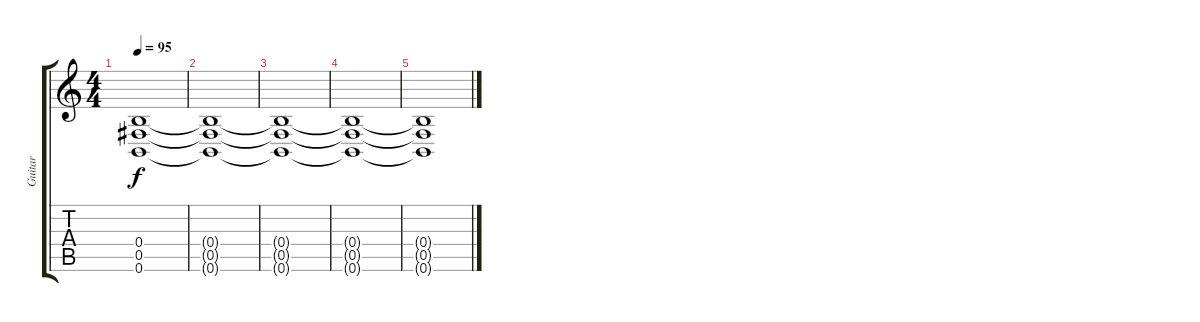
\track ("Guitar" "Guitar") {instrument overdrivenguitar}
\staff {score tabs}
\tuning (Db4 Ab3 E3 B2 Gb2 B1) {hide}
\ts (4 4)
\tempo 95
\clef g2
\ks c
(0.4{t} 0.5{t} 0.6{t}).1{dy f} |
(0.4{t} 0.5{t} 0.6{t}).1 |
(0.4{t} 0.5{t} 0.6{t}).1 |
(0.4{t} 0.5{t} 0.6{t}).1 |
(0.4{t} 0.5{t} 0.6{t}).1
